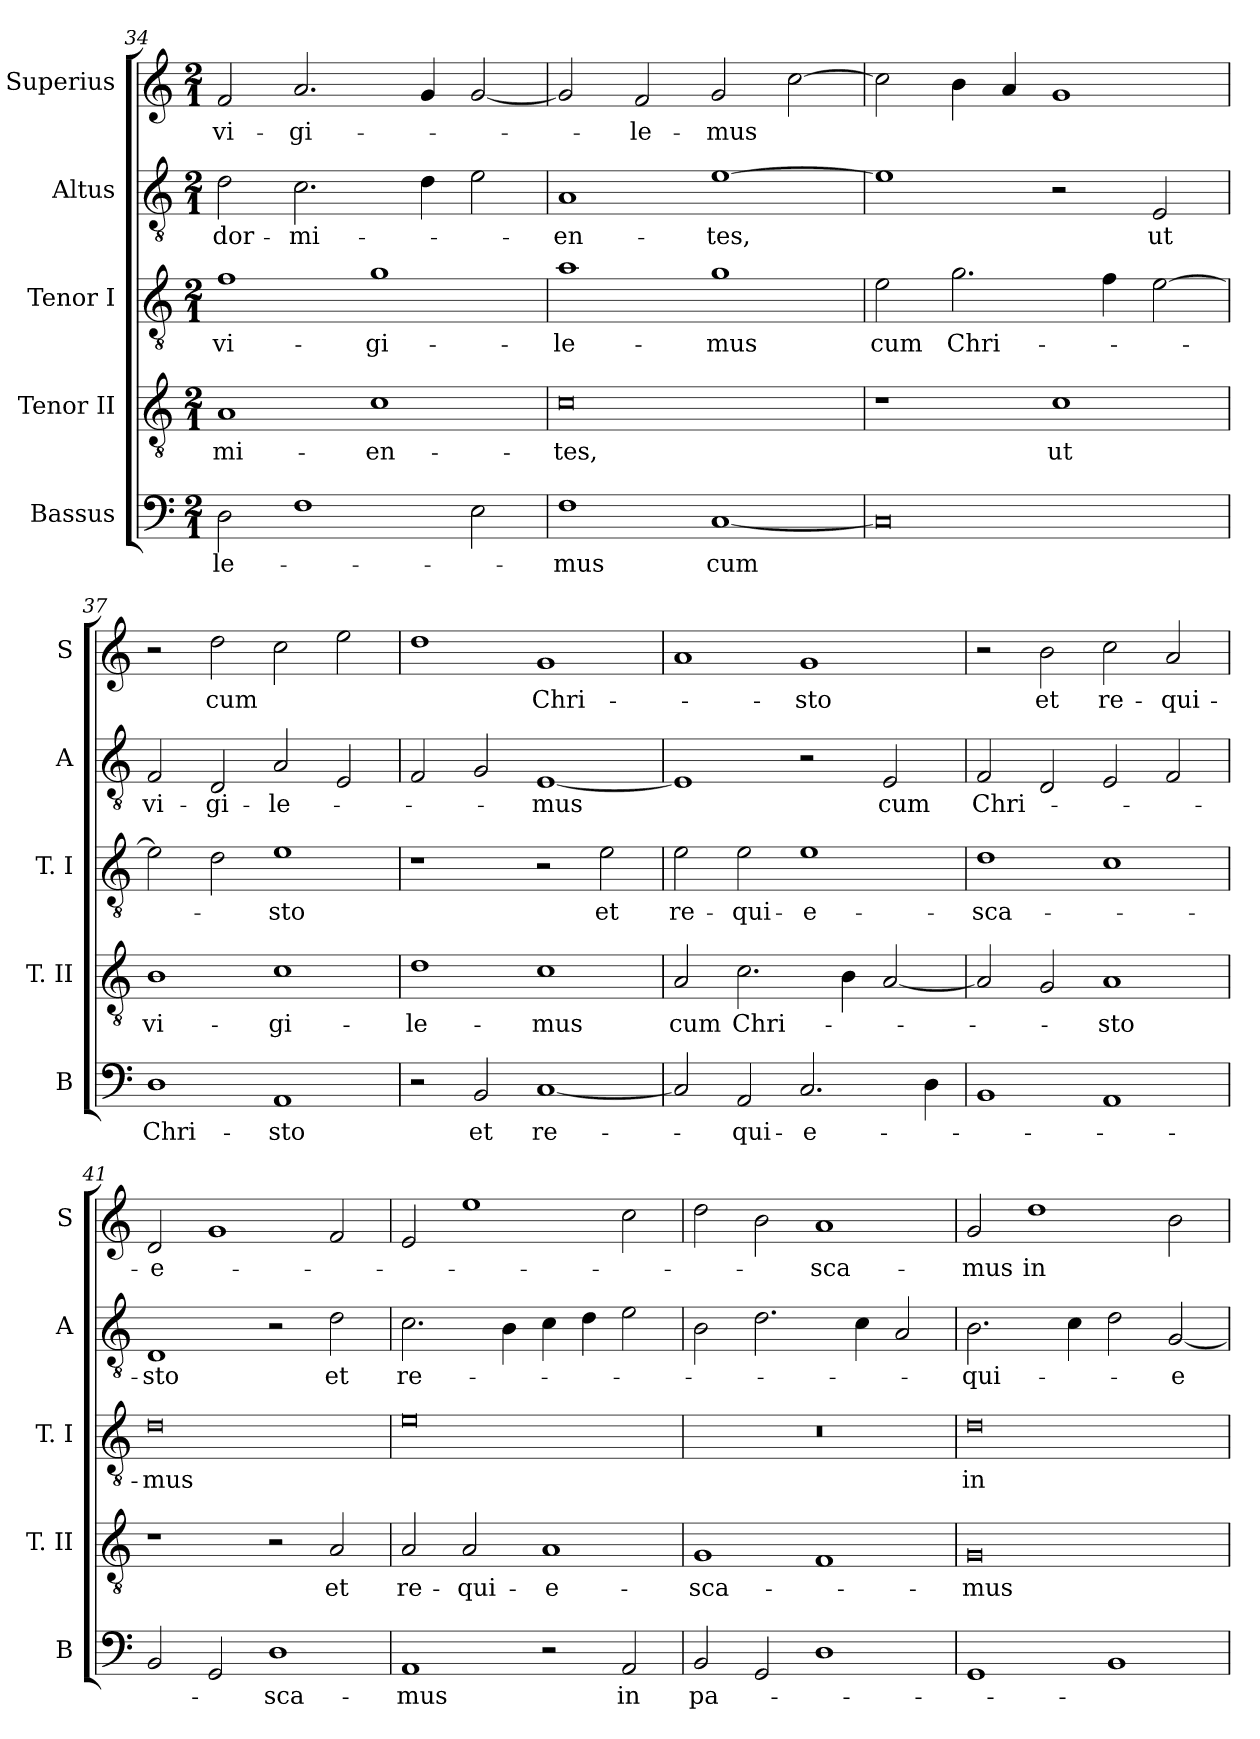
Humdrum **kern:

**kern	**text	**kern	**text	**kern	**text	**kern	**text	**kern	**text
*part5	*part5	*part4	*part4	*part3	*part3	*part2	*part2	*part1	*part1
*staff5	*staff5	*staff4	*staff4	*staff3	*staff3	*staff2	*staff2	*staff1	*staff1
*I"Bassus	*	*I"Tenor II	*	*I"Tenor I	*	*I"Altus	*	*I"Superius	*
*I'B	*	*I'T. II	*	*I'T. I	*	*I'A	*	*I'S	*
*clefF4	*	*clefGv2	*	*clefGv2	*	*clefGv2	*	*clefG2	*
*k[]	*	*k[]	*	*k[]	*	*k[]	*	*k[]	*
*C:	*	*C:	*	*C:	*	*C:	*	*C:	*
*M2/1	*	*M2/1	*	*M2/1	*	*M2/1	*	*M2/1	*
=34	=34	=34	=34	=34	=34	=34	=34	=34	=34
2D	-le-	1A	-mi-	1f	vi-	2d	dor-	2f	vi-
1F	.	.	.	.	.	2.c	-mi-	2.a	-gi-
.	.	1c	-en-	1g	-gi-	.	.	.	.
.	.	.	.	.	.	4d	.	4g	.
2E	.	.	.	.	.	2e	.	[2g	.
=35	=35	=35	=35	=35	=35	=35	=35	=35	=35
1F	-mus	0c	-tes,	1a	-le-	1A	-en-	2g]	.
.	.	.	.	.	.	.	.	2f	-le-
[1C	cum	.	.	1g	-mus	[1e	-tes,	2g	-mus
.	.	.	.	.	.	.	.	[2cc	.
=36	=36	=36	=36	=36	=36	=36	=36	=36	=36
0C]	.	1r	.	2e	cum	1e]	.	2cc]	.
.	.	.	.	2.g	Chri-	.	.	4b	.
.	.	.	.	.	.	.	.	4a	.
.	.	1c	ut	.	.	2r	.	1g	.
.	.	.	.	4f	.	.	.	.	.
.	.	.	.	[2e	.	2E	ut	.	.
=37	=37	=37	=37	=37	=37	=37	=37	=37	=37
1D	Chri-	1B	vi-	2e]	.	2F	vi-	2r	.
.	.	.	.	2d	.	2D	-gi-	2dd	cum
1AA	-sto	1c	-gi-	1e	-sto	2A	-le-	2cc	.
.	.	.	.	.	.	2E	.	2ee	.
=38	=38	=38	=38	=38	=38	=38	=38	=38	=38
2r	.	1d	-le-	1r	.	2F	.	1dd	.
2BB	et	.	.	.	.	2G	.	.	.
[1C	re-	1c	-mus	2r	.	[1E	-mus	1g	Chri-
.	.	.	.	2e	et	.	.	.	.
=39	=39	=39	=39	=39	=39	=39	=39	=39	=39
2C]	.	2A	cum	2e	re-	1E]	.	1a	.
2AA	-qui-	2.c	Chri-	2e	-qui-	.	.	.	.
2.C	-e-	.	.	1e	-e-	2r	.	1g	-sto
.	.	4B	.	.	.	.	.	.	.
.	.	[2A	.	.	.	2E	cum	.	.
4D	.	.	.	.	.	.	.	.	.
=40	=40	=40	=40	=40	=40	=40	=40	=40	=40
1BB	.	2A]	.	1d	-sca-	2F	Chri-	2r	.
.	.	2G	.	.	.	2D	.	2b	et
1AA	.	1A	-sto	1c	.	2E	.	2cc	re-
.	.	.	.	.	.	2F	.	2a	-qui-
=41	=41	=41	=41	=41	=41	=41	=41	=41	=41
2BB	.	1r	.	0d	-mus	1D	-sto	2d	-e-
2GG	.	.	.	.	.	.	.	1g	.
1D	-sca-	2r	.	.	.	2r	.	.	.
.	.	2A	et	.	.	2d	et	2f	.
=42	=42	=42	=42	=42	=42	=42	=42	=42	=42
1AA	-mus	2A	re-	0e	.	2.c	re-	2e	.
.	.	2A	-qui-	.	.	.	.	1ee	.
.	.	.	.	.	.	4B	.	.	.
2r	.	1A	-e-	.	.	4c	.	.	.
.	.	.	.	.	.	4d	.	.	.
2AA	in	.	.	.	.	2e	.	2cc	.
=43	=43	=43	=43	=43	=43	=43	=43	=43	=43
2BB	pa-	1G	-sca-	0r	.	2B	.	2dd	.
2GG	.	.	.	.	.	2.d	.	2b	.
1D	.	1F	.	.	.	.	.	1a	-sca-
.	.	.	.	.	.	4c	.	.	.
.	.	.	.	.	.	2A	.	.	.
=44	=44	=44	=44	=44	=44	=44	=44	=44	=44
1GG	.	0G	-mus	0d	in	2.B	-qui-	2g	-mus
.	.	.	.	.	.	.	.	1dd	in
.	.	.	.	.	.	4c	.	.	.
1BB	.	.	.	.	.	2d	.	.	.
.	.	.	.	.	.	[2G	-e-	2b	.
=	=	=	=	=	=	=	=	=	=
*-	*-	*-	*-	*-	*-	*-	*-	*-	*-
